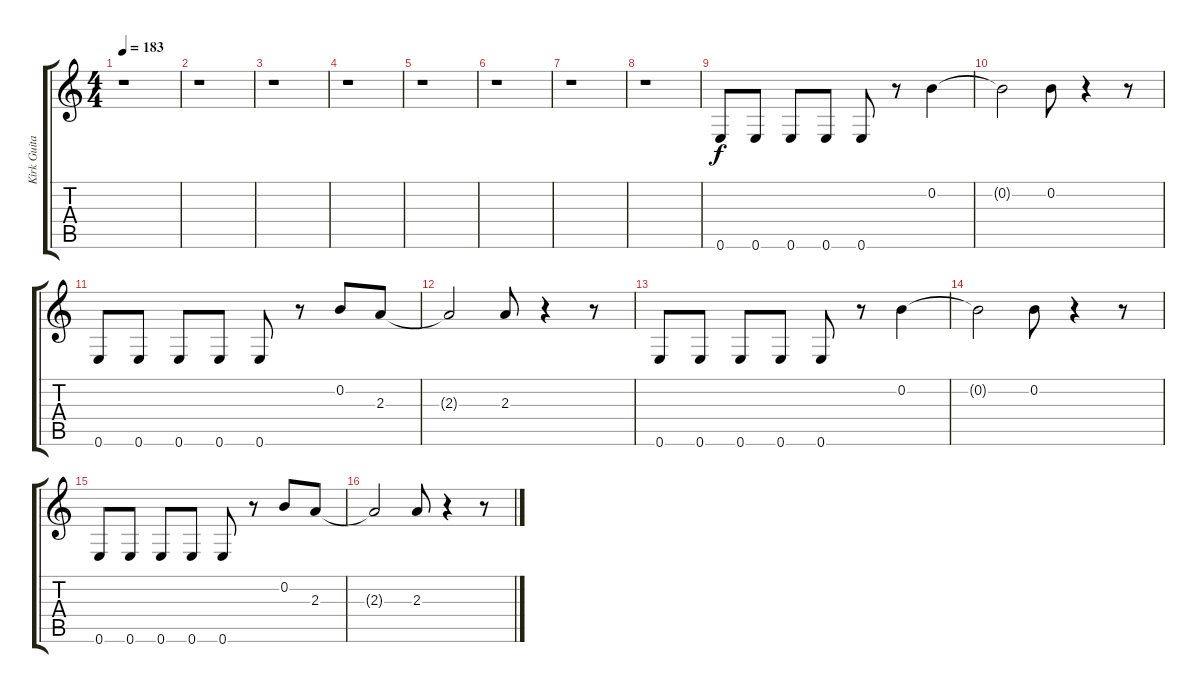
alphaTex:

\track ("Kirk Guitar 1" "Kirk Guita") {instrument distortionguitar}
\staff {score tabs}
\tuning (E4 B3 G3 D3 A2 E2) {hide}
\ts (4 4)
\tempo 183
\clef g2
\ks c
r.1{dy f instrument distortionguitar} |
r.1 |
r.1 |
r.1 |
r.1 |
r.1 |
r.1 |
r.1 |
0.6.8 0.6.8 0.6.8 0.6.8 0.6.8 r.8 0.2.4 |
0.2{t}.2 0.2.8 r.4 r.8 |
0.6.8 0.6.8 0.6.8 0.6.8 0.6.8 r.8 0.2.8 2.3.8 |
2.3{t}.2 2.3.8 r.4 r.8 |
0.6.8 0.6.8 0.6.8 0.6.8 0.6.8 r.8 0.2.4 |
0.2{t}.2 0.2.8 r.4 r.8 |
0.6.8 0.6.8 0.6.8 0.6.8 0.6.8 r.8 0.2.8 2.3.8 |
2.3{t}.2 2.3.8 r.4 r.8
